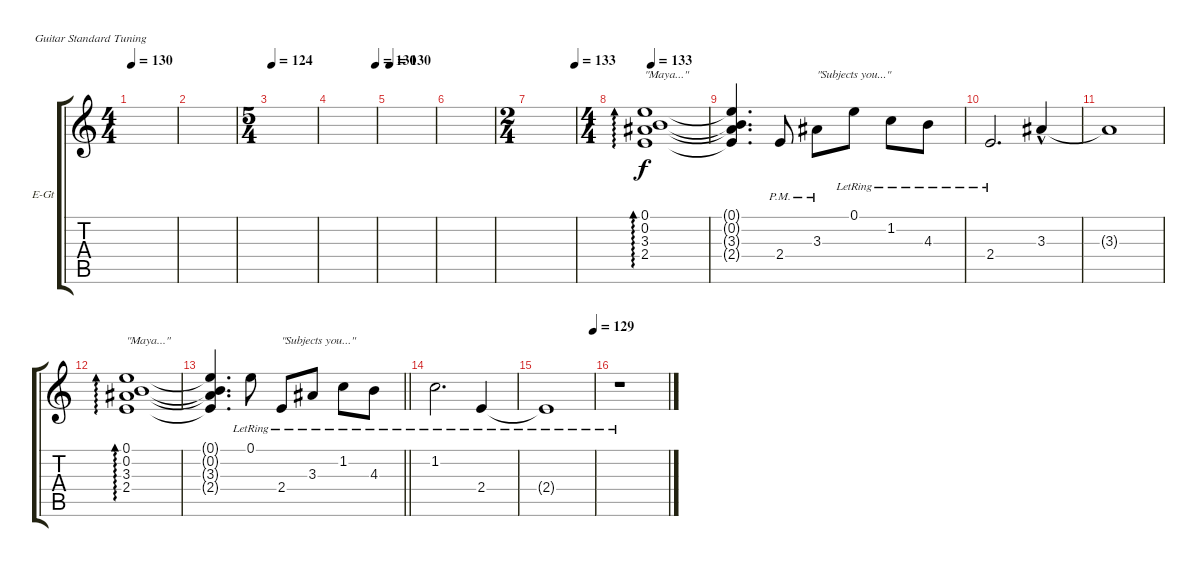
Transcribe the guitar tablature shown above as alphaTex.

\bracketExtendMode groupsimilarinstruments
\firstSystemTrackNameOrientation horizontal
\otherSystemsTrackNameOrientation horizontal
\track ("Gtr. IV - Jason Jobel (Clean Tone)" "E-Gt") {instrument electricguitarjazz}
\staff {score tabs}
\tuning (E4 B3 G3 D3 A2 E2)
\ts (4 4)
\beaming (8 2 2 2 2)
\tempo 130
\clef g2
\ks c
|
|
\ts (5 4)
\beaming (8 6 4)
\tempo 124
|
\tempo (130 1)
|
\tempo 130
|
|
\ts (2 4)
\beaming (8 2 2)
\tempo (133 1)
|
\ts (4 4)
\beaming (8 2 2 2 2)
\tempo 133
(0.1 0.2 3.3 2.4).1{ad 60 txt "\"Maya...\""} |
(0.1{t} 0.2{t} 3.3{t} 2.4{t}).4{d} 2.4{pm}.8 3.3{pm}.8{txt "\"Subjects you...\""} 0.1{lr}.8 1.2{lr}.8 4.3{lr}.8 |
2.4{lr}.2{d} 3.3{hac}.4 |
3.3{t}.1 |
(0.1 0.2 3.3 2.4).1{ad 60 txt "\"Maya...\""} |
\barLineRight lightlight
(0.1{t} 0.2{t} 3.3{t} 2.4{t}).4{d} 0.1{lr}.8 2.4{lr}.8{txt "\"Subjects you...\""} 3.3{lr}.8 1.2{lr}.8 4.3{lr}.8 |
1.2{lr}.2{d} 2.4{lr}.4 |
\tempo (129 1)
2.4{lr t}.1 |
r.1
